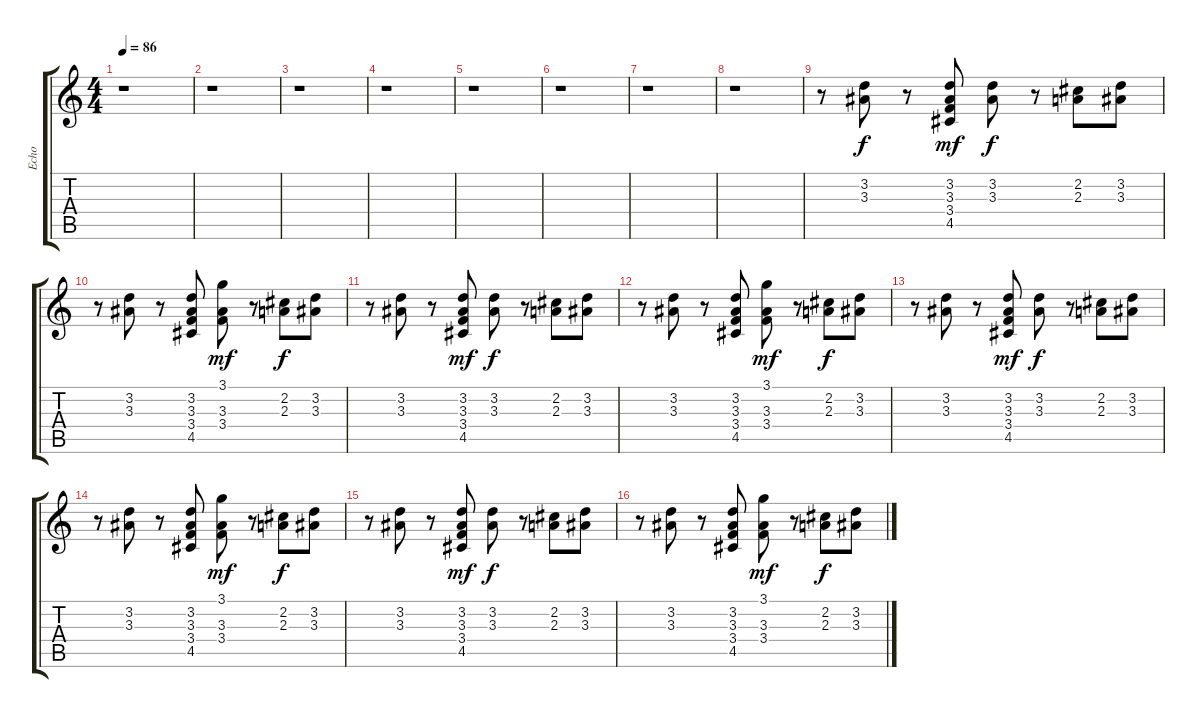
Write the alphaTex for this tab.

\track ("Echo" "Echo") {instrument electricguitarclean}
\staff {score tabs}
\tuning (E4 B3 G3 D3 A2 E2) {hide}
\ts (4 4)
\tempo 86
\clef g2
\ks c
r.1{dy f} |
r.1 |
r.1 |
r.1 |
r.1 |
r.1 |
r.1 |
r.1 |
r.8 (3.2 3.3).8 r.8 (3.2 3.3 3.4 4.5).8{dy mf} (3.2 3.3).8{dy f} r.8 (2.2 2.3).8 (3.2 3.3).8 |
r.8 (3.2 3.3).8 r.8 (3.2 3.3 3.4 4.5).8 (3.1 3.3 3.4).8{dy mf} r.8 (2.2 2.3).8{dy f} (3.2 3.3).8 |
r.8 (3.2 3.3).8 r.8 (3.2 3.3 3.4 4.5).8{dy mf} (3.2 3.3).8{dy f} r.8 (2.2 2.3).8 (3.2 3.3).8 |
r.8 (3.2 3.3).8 r.8 (3.2 3.3 3.4 4.5).8 (3.1 3.3 3.4).8{dy mf} r.8 (2.2 2.3).8{dy f} (3.2 3.3).8 |
r.8 (3.2 3.3).8 r.8 (3.2 3.3 3.4 4.5).8{dy mf} (3.2 3.3).8{dy f} r.8 (2.2 2.3).8 (3.2 3.3).8 |
r.8 (3.2 3.3).8 r.8 (3.2 3.3 3.4 4.5).8 (3.1 3.3 3.4).8{dy mf} r.8 (2.2 2.3).8{dy f} (3.2 3.3).8 |
r.8 (3.2 3.3).8 r.8 (3.2 3.3 3.4 4.5).8{dy mf} (3.2 3.3).8{dy f} r.8 (2.2 2.3).8 (3.2 3.3).8 |
r.8 (3.2 3.3).8 r.8 (3.2 3.3 3.4 4.5).8 (3.1 3.3 3.4).8{dy mf} r.8 (2.2 2.3).8{dy f} (3.2 3.3).8
